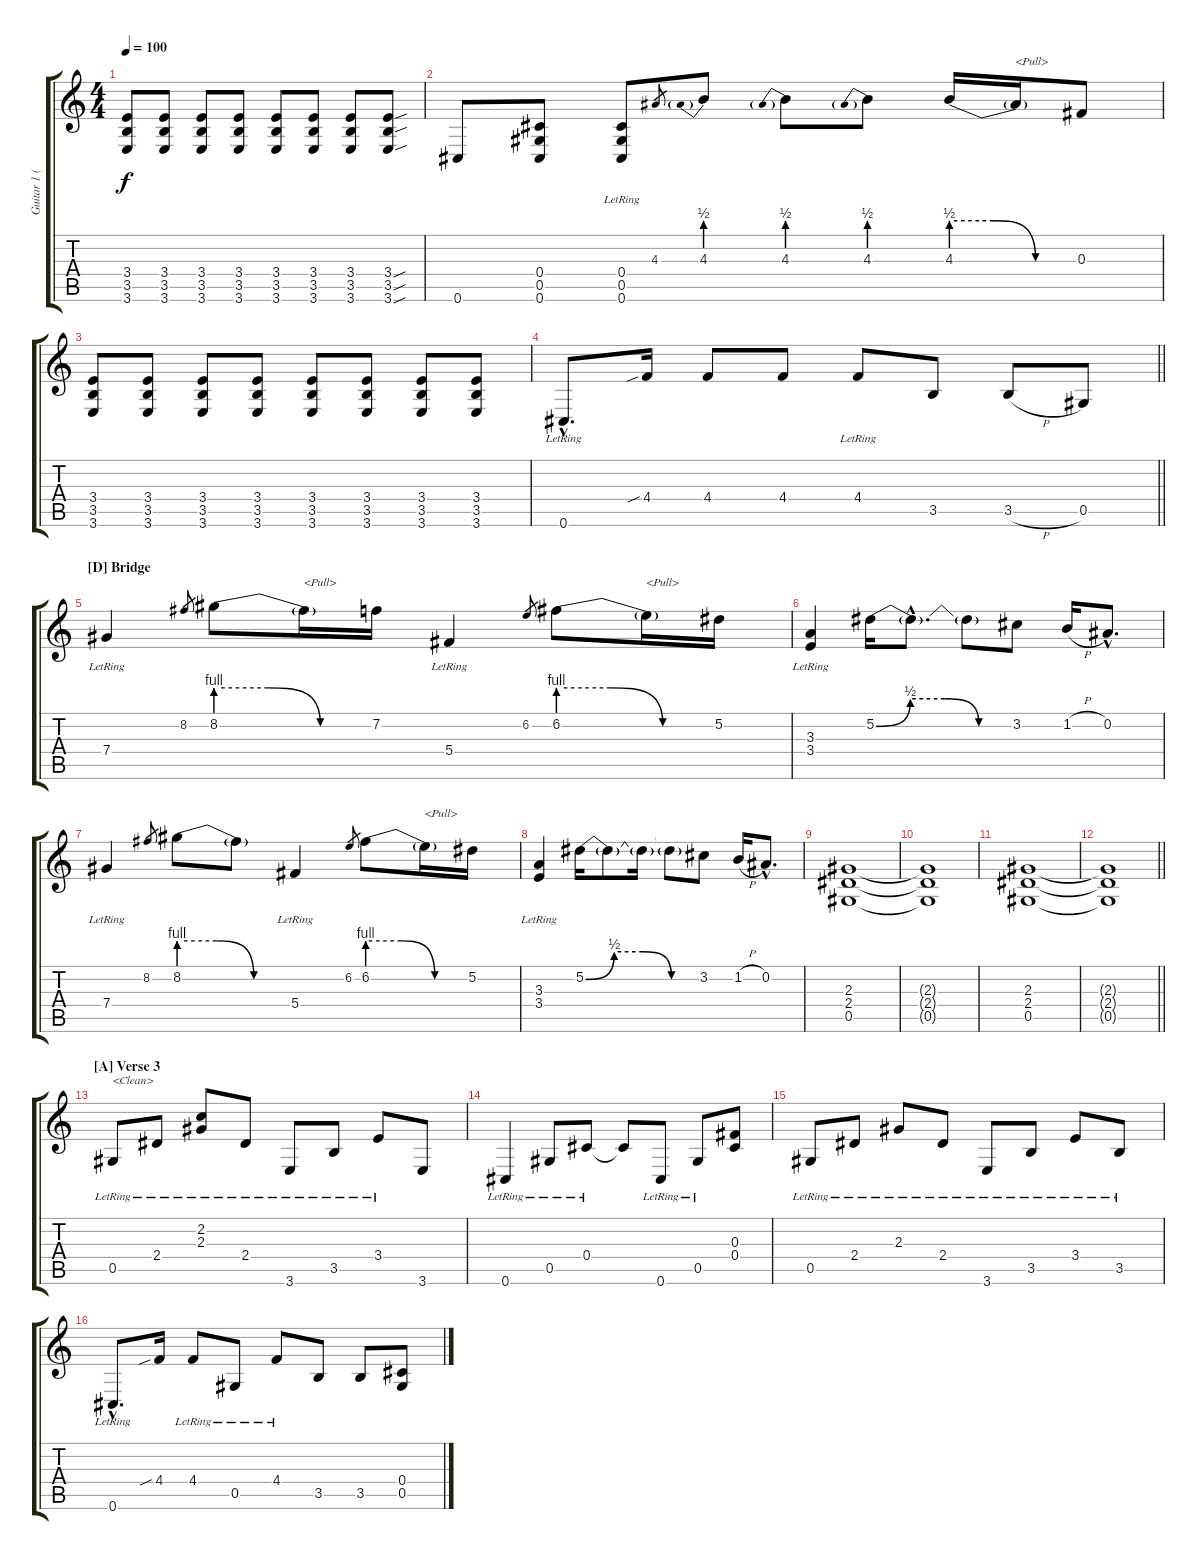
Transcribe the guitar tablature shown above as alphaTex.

\track ("Guitar 1 (Kurt Cobain)" "Guitar 1 (") {instrument electricguitarclean}
\staff {score tabs}
\tuning (Eb4 Bb3 Gb3 Db3 Ab2 Db2) {hide}
\ts (4 4)
\tempo 100
\clef g2
\ks c
(3.4 3.5 3.6).8{dy f} (3.4 3.5 3.6).8 (3.4 3.5 3.6).8 (3.4 3.5 3.6).8 (3.4 3.5 3.6).8 (3.4 3.5 3.6).8 (3.4 3.5 3.6).8 (3.4{sou} 3.5{sou} 3.6{sou}).8 |
0.6.8 (0.4 0.5 0.6).8 (0.4{lr} 0.5{lr} 0.6{lr}).8 4.3.8{gr} 4.3{be (prebend 0 2 60 2)}.8 4.3{be (prebend 0 2 60 2)}.8 4.3{be (prebend 0 2 60 2)}.8 4.3{be (custom 0 2 20 2 40 0 60 0)}.16 4.3{t}.16{txt "<Pull>"} 0.3.8 |
(3.4 3.5 3.6).8 (3.4 3.5 3.6).8 (3.4 3.5 3.6).8 (3.4 3.5 3.6).8 (3.4 3.5 3.6).8 (3.4 3.5 3.6).8 (3.4 3.5 3.6).8 (3.4 3.5 3.6).8 |
\barLineRight lightlight
0.6{hac lr}.8{d} 4.4{sib}.16 4.4.8 4.4.8 4.4{lr}.8 3.5.8 3.5{h}.8 0.5.8 |
\section ("" "[D] Bridge")
7.4{lr}.4{volume 14} 8.2.8{gr} 8.2{be (custom 0 4 20 4 40 0 60 0)}.8 8.2{t}.16{txt "<Pull>"} 7.2.16 5.4{lr}.4 6.2.8{gr} 6.2{be (custom 0 4 20 4 40 0 60 0)}.8 6.2{t}.16{txt "<Pull>"} 5.2.16 |
(3.3{lr} 3.4{lr}).4 5.2{be (custom 0 0 15 2 30 2 45 0 60 0)}.16 5.2{hac t}.8{d} 5.2{t}.8 3.2.8 1.2{h}.16 0.2{hac}.8{d} |
7.4{lr}.4 8.2.8{gr} 8.2{be (custom 0 4 20 4 40 0 60 0)}.8 8.2{t}.8 5.4{lr}.4 6.2.8{gr} 6.2{be (custom 0 4 20 4 40 0 60 0)}.8 6.2{t}.16{txt "<Pull>"} 5.2.16 |
(3.3{lr} 3.4{lr}).4 5.2{be (custom 0 0 15 2 30 2 45 0 60 0)}.16 5.2{t}.8 5.2{t}.16 5.2{t}.8 3.2.8 1.2{h}.16 0.2{hac}.8{d} |
(2.3 2.4 0.5).1 |
(2.3{t} 2.4{t} 0.5{t}).1 |
(2.3 2.4 0.5).1 |
\barLineRight lightlight
(2.3{t} 2.4{t} 0.5{t}).1 |
\section ("" "[A] Verse 3")
0.5{lr}.8{txt "<Clean>" volume 12 instrument electricguitarclean} 2.4{lr}.8 (2.2{lr} 2.3{lr}).8 2.4{lr}.8 3.6{lr}.8 3.5{lr}.8 3.4{lr}.8 3.6.8 |
0.6{lr}.4 0.5{lr}.8 0.4{lr}.8 0.4{t}.8 0.6{lr}.8 0.5{lr}.8 (0.3 0.4).8 |
0.5{lr}.8 2.4{lr}.8 2.3{lr}.8 2.4{lr}.8 3.6{lr}.8 3.5{lr}.8 3.4{lr}.8 3.5{lr}.8 |
0.6{hac lr}.8{d} 4.4{sib}.16 4.4{lr}.8 0.5{lr}.8 4.4{lr}.8 3.5.8 3.5.8 (0.4 0.5).8
